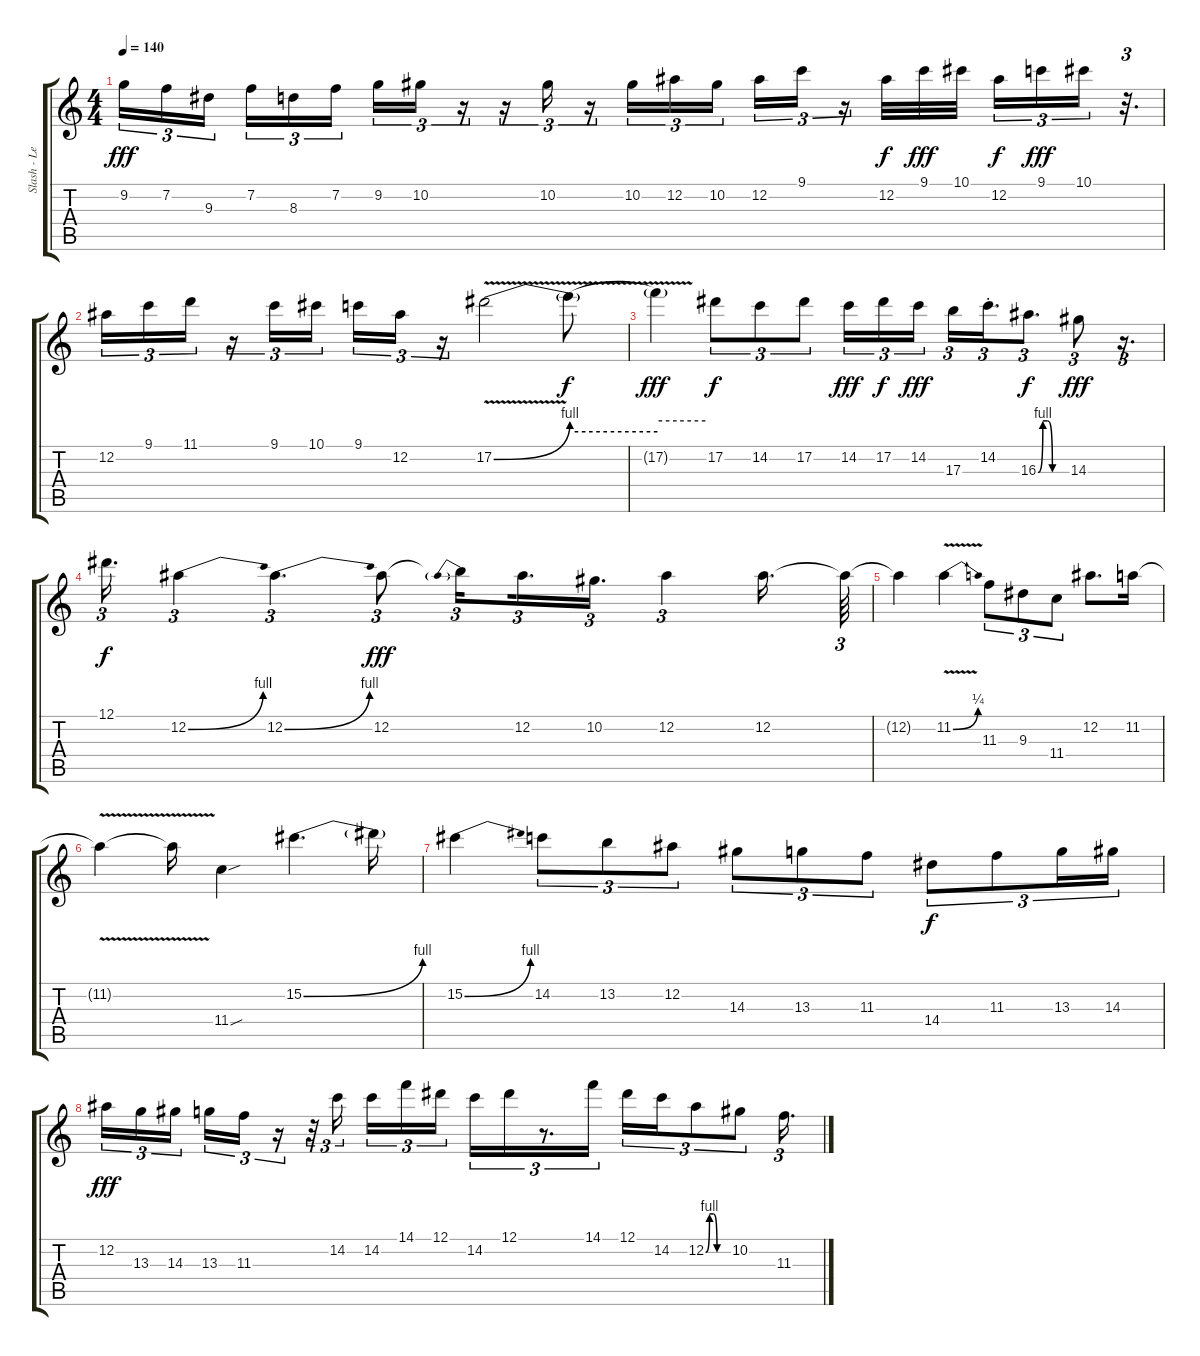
\track ("Slash - Lead Guitar" "Slash - Le") {instrument distortionguitar}
\staff {score tabs}
\tuning (Eb4 Bb3 Gb3 Db3 Ab2 Eb2) {hide}
\ts (4 4)
\tempo 140
\clef g2
\ks c
9.2.16{tu (3 2) dy fff} 7.2.16{tu (3 2)} 9.3.16{tu (3 2) beam splitsecondary} 7.2.16{tu (3 2)} 8.3.16{tu (3 2)} 7.2.16{tu (3 2)} 9.2.16{tu (3 2)} 10.2.16{tu (3 2)} r.16{tu (3 2)} r.16{tu (3 2)} 10.2.16{tu (3 2)} r.16{tu (3 2)} 10.2.16{tu (3 2)} 12.2.16{tu (3 2)} 10.2.16{tu (3 2) beam splitsecondary} 12.2.16{tu (3 2)} 9.1.16{tu (3 2)} r.16{tu (3 2)} 12.2.32{dy f} 9.1.32{dy fff} 10.1.32{beam splitsecondary} 12.2.16{tu (3 2) dy f} 9.1.16{tu (3 2) dy fff} 10.1.16{tu (3 2)} r.32{d tu (3 2)} |
12.2.16{tu (3 2)} 9.1.16{tu (3 2)} 11.1.16{tu (3 2)} r.16{tu (3 2)} 9.1.16{tu (3 2)} 10.1.16{tu (3 2)} 9.1.16{tu (3 2)} 12.2.16{tu (3 2)} r.16{tu (3 2)} 17.2{be (bend 0 0 60 4) v}.2 17.2{be (hold 0 2 60 2) t}.8{dy f} |
17.2{be (hold 0 4 60 4) v t}.4{dy fff} 17.2.8{tu (3 2) dy f} 14.2.8{tu (3 2)} 17.2.8{tu (3 2)} 14.2.16{tu (3 2) dy fff} 17.2.16{tu (3 2) dy f} 14.2.16{tu (3 2) dy fff beam splitsecondary} 17.3.16{tu (3 2)} 14.2{st}.16{d tu (3 2)} 16.3{be (custom 0 0 10 4 20 4 30 0 60 0)}.8{d tu (3 2) dy f} 14.3.8{tu (3 2) dy fff} r.16{d tu (3 2)} |
12.1.16{d tu (3 2) dy f} 12.2{be (bend 0 0 60 4)}.4{tu (3 2)} 12.2{be (bend 0 0 60 4)}.4{d tu (3 2)} 12.2.8{tu (3 2) dy fff} 12.2{be (prebend 0 2 60 2) t}.16{tu (3 2) beam splitsecondary} 12.2.16{d tu (3 2)} 10.2.16{d tu (3 2)} 12.2.4{tu (3 2)} 12.2.16{d} 12.2{t}.64{tu (3 2)} |
12.2{t}.4 11.2{be (bend 0 0 60 1) v}.4 11.3.8{tu (3 2)} 9.3.8{tu (3 2)} 11.4.8{tu (3 2)} 12.2.8{d} 11.2.16 |
11.2{v t}.4 11.2{t}.16 11.4{sou}.4 15.2{be (bend 0 0 60 4)}.4{d} 15.2{t}.16 |
15.2{be (bend 0 0 60 4)}.4 14.2.8{tu (3 2)} 13.2.8{tu (3 2)} 12.2.8{tu (3 2)} 14.3.8{tu (3 2)} 13.3.8{tu (3 2)} 11.3.8{tu (3 2)} 14.4.8{tu (3 2) dy f} 11.3.8{tu (3 2)} 13.3.16{tu (3 2)} 14.3.16{tu (3 2)} |
12.2.16{tu (3 2) dy fff} 13.3.16{tu (3 2)} 14.3.16{tu (3 2) beam splitsecondary} 13.3.16{tu (3 2)} 11.3.16{tu (3 2)} r.16{tu (3 2)} r.32{tu (3 2)} 14.2.16{tu (3 2) beam splitsecondary} 14.2.16{tu (3 2)} 14.1.16{tu (3 2)} 12.1.16{tu (3 2) beam splitsecondary} 14.2.16{tu (3 2)} 12.1.16{tu (3 2)} r.8{d tu (3 2)} 14.1.16{tu (3 2)} 12.1.16{tu (3 2)} 14.2.16{tu (3 2)} 12.2{be (custom 0 0 10 4 20 4 30 0 60 0)}.8{tu (3 2)} 10.2.8{tu (3 2)} 11.3.16{d tu (3 2)}
